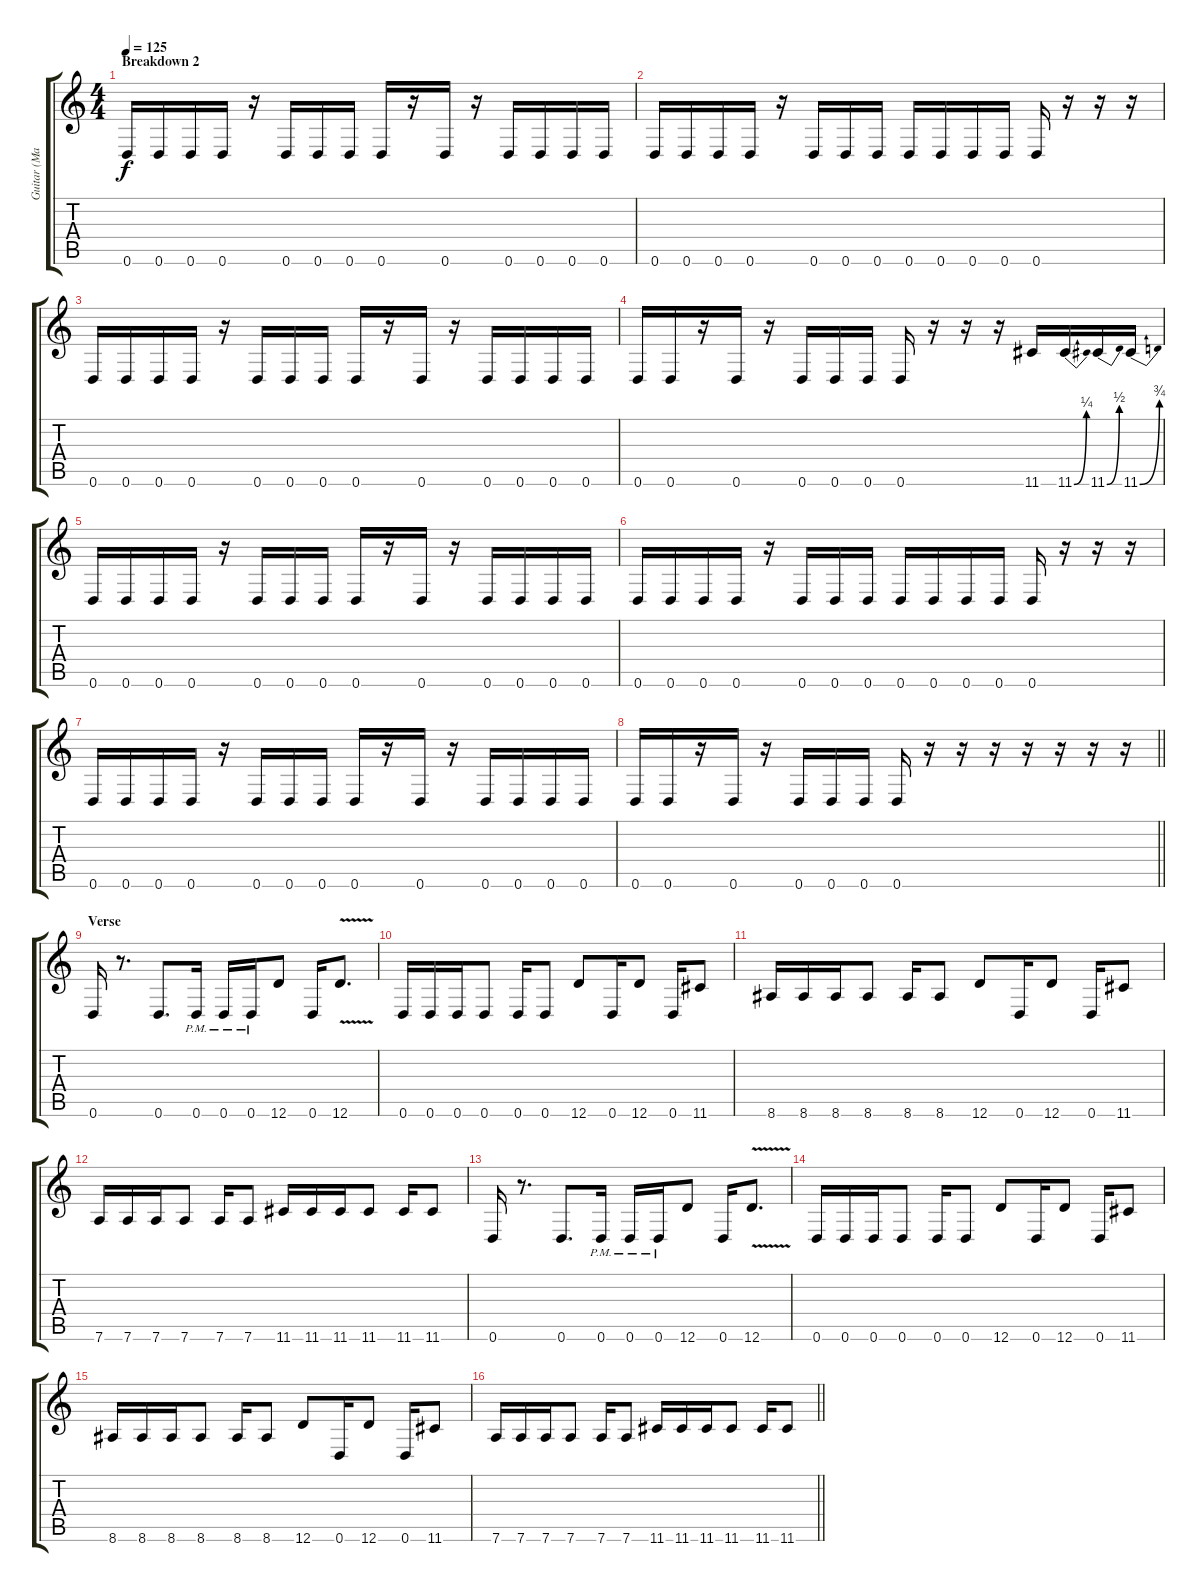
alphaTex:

\track ("Guitar (Martin)" "Guitar (Ma") {instrument distortionguitar}
\staff {score tabs}
\tuning (E4 B3 G3 D3 A2 D2) {hide}
\ts (4 4)
\section ("" "Breakdown 2")
\tempo 125
\clef g2
\ks c
0.6.16{dy f} 0.6.16 0.6.16 0.6.16 r.16 0.6.16 0.6.16 0.6.16 0.6.16 r.16 0.6.16 r.16 0.6.16 0.6.16 0.6.16 0.6.16 |
0.6.16 0.6.16 0.6.16 0.6.16 r.16 0.6.16 0.6.16 0.6.16 0.6.16 0.6.16 0.6.16 0.6.16 0.6.16 r.16 r.16 r.16 |
0.6.16 0.6.16 0.6.16 0.6.16 r.16 0.6.16 0.6.16 0.6.16 0.6.16 r.16 0.6.16 r.16 0.6.16 0.6.16 0.6.16 0.6.16 |
0.6.16 0.6.16 r.16 0.6.16 r.16 0.6.16 0.6.16 0.6.16 0.6.16 r.16 r.16 r.16 11.6.16 11.6{be (bend 0 0 60 1)}.16 11.6{be (bend 0 0 60 2)}.16 11.6{be (bend 0 0 60 3)}.16 |
0.6.16 0.6.16 0.6.16 0.6.16 r.16 0.6.16 0.6.16 0.6.16 0.6.16 r.16 0.6.16 r.16 0.6.16 0.6.16 0.6.16 0.6.16 |
0.6.16 0.6.16 0.6.16 0.6.16 r.16 0.6.16 0.6.16 0.6.16 0.6.16 0.6.16 0.6.16 0.6.16 0.6.16 r.16 r.16 r.16 |
0.6.16 0.6.16 0.6.16 0.6.16 r.16 0.6.16 0.6.16 0.6.16 0.6.16 r.16 0.6.16 r.16 0.6.16 0.6.16 0.6.16 0.6.16 |
\barLineRight lightlight
0.6.16 0.6.16 r.16 0.6.16 r.16 0.6.16 0.6.16 0.6.16 0.6.16 r.16 r.16 r.16 r.16 r.16 r.16 r.16 |
\section ("" "Verse")
0.6.16 r.8{d} 0.6.8{d} 0.6{pm}.16 0.6{pm}.16 0.6{pm}.16 12.6.8 0.6.16 12.6{v}.8{d} |
0.6.16 0.6.16 0.6.16 0.6.8 0.6.16 0.6.8 12.6.8 0.6.16 12.6.8 0.6.16 11.6.8 |
8.6.16 8.6.16 8.6.16 8.6.8 8.6.16 8.6.8 12.6.8 0.6.16 12.6.8 0.6.16 11.6.8 |
7.6.16 7.6.16 7.6.16 7.6.8 7.6.16 7.6.8 11.6.16 11.6.16 11.6.16 11.6.8 11.6.16 11.6.8 |
0.6.16 r.8{d} 0.6.8{d} 0.6{pm}.16 0.6{pm}.16 0.6{pm}.16 12.6.8 0.6.16 12.6{v}.8{d} |
0.6.16 0.6.16 0.6.16 0.6.8 0.6.16 0.6.8 12.6.8 0.6.16 12.6.8 0.6.16 11.6.8 |
8.6.16 8.6.16 8.6.16 8.6.8 8.6.16 8.6.8 12.6.8 0.6.16 12.6.8 0.6.16 11.6.8 |
\barLineRight lightlight
7.6.16 7.6.16 7.6.16 7.6.8 7.6.16 7.6.8 11.6.16 11.6.16 11.6.16 11.6.8 11.6.16 11.6.8
